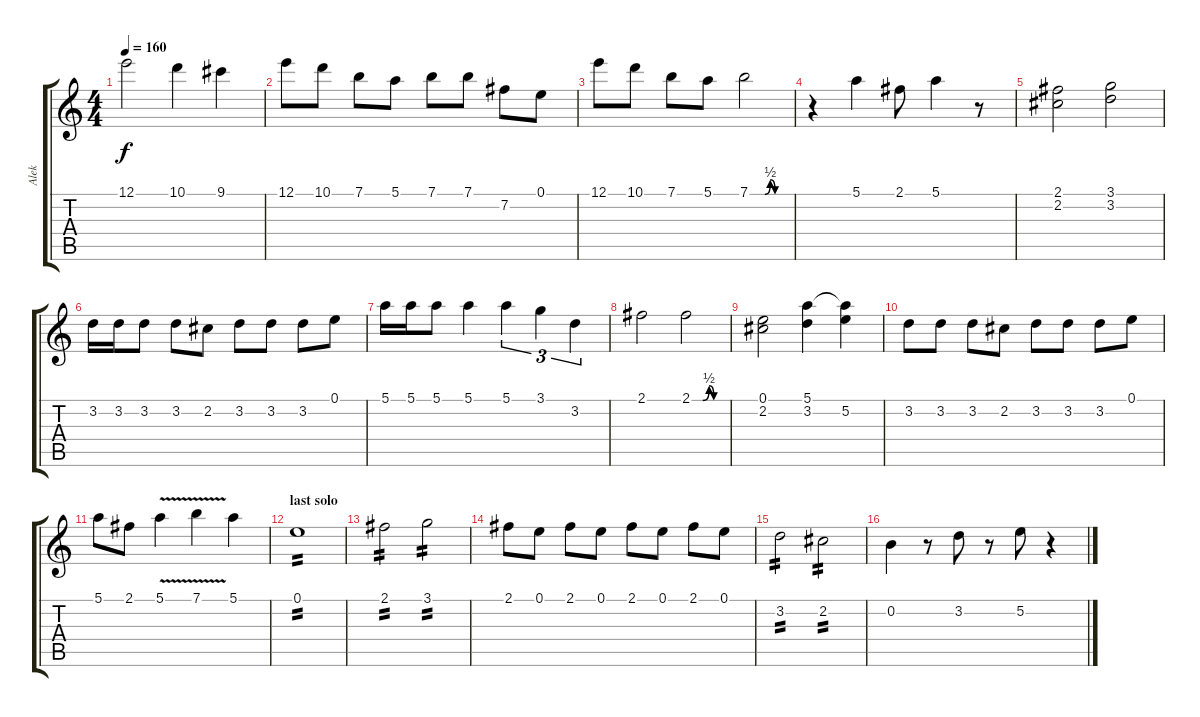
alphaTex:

\track ("Alek" "Alek") {instrument overdrivenguitar}
\staff {score tabs}
\tuning (E4 B3 G3 D3 A2 D2) {hide}
\ts (4 4)
\tempo 160
\clef g2
\ks c
12.1.2{dy f} 10.1.4 9.1.4 |
12.1.8 10.1.8 7.1.8 5.1.8 7.1.8 7.1.8 7.2.8 0.1.8 |
12.1.8 10.1.8 7.1.8 5.1.8 7.1{be (custom 0 0 22 0 30 2 37 0 60 0)}.2 |
r.4 5.1.4 2.1.8 5.1.4 r.8 |
(2.1 2.2).2 (3.1 3.2).2 |
3.2.16 3.2.16 3.2.8 3.2.8 2.2.8 3.2.8 3.2.8 3.2.8 0.1.8 |
5.1.16 5.1.16 5.1.8 5.1.4 5.1.4{tu (3 2)} 3.1.4{tu (3 2)} 3.2.4{tu (3 2)} |
2.1.2 2.1{be (custom 0 0 19 0 30 2 38 0 60 0)}.2 |
(0.1 2.2).2 (5.1 3.2).4 (5.1{t} 5.2).4 |
3.2.8 3.2.8 3.2.8 2.2.8 3.2.8 3.2.8 3.2.8 0.1.8 |
5.1.8 2.1.8 5.1{v}.4 7.1{v}.4 5.1.4 |
\section ("" "last solo")
0.1.1{tp 2 volume 16} |
2.1.2{tp 2} 3.1.2{tp 2} |
2.1.8{volume 16 instrument overdrivenguitar} 0.1.8 2.1.8 0.1.8 2.1.8 0.1.8 2.1.8 0.1.8 |
3.2.2{tp 2} 2.2.2{tp 2} |
0.2.4 r.8 3.2.8 r.8 5.2.8 r.4
